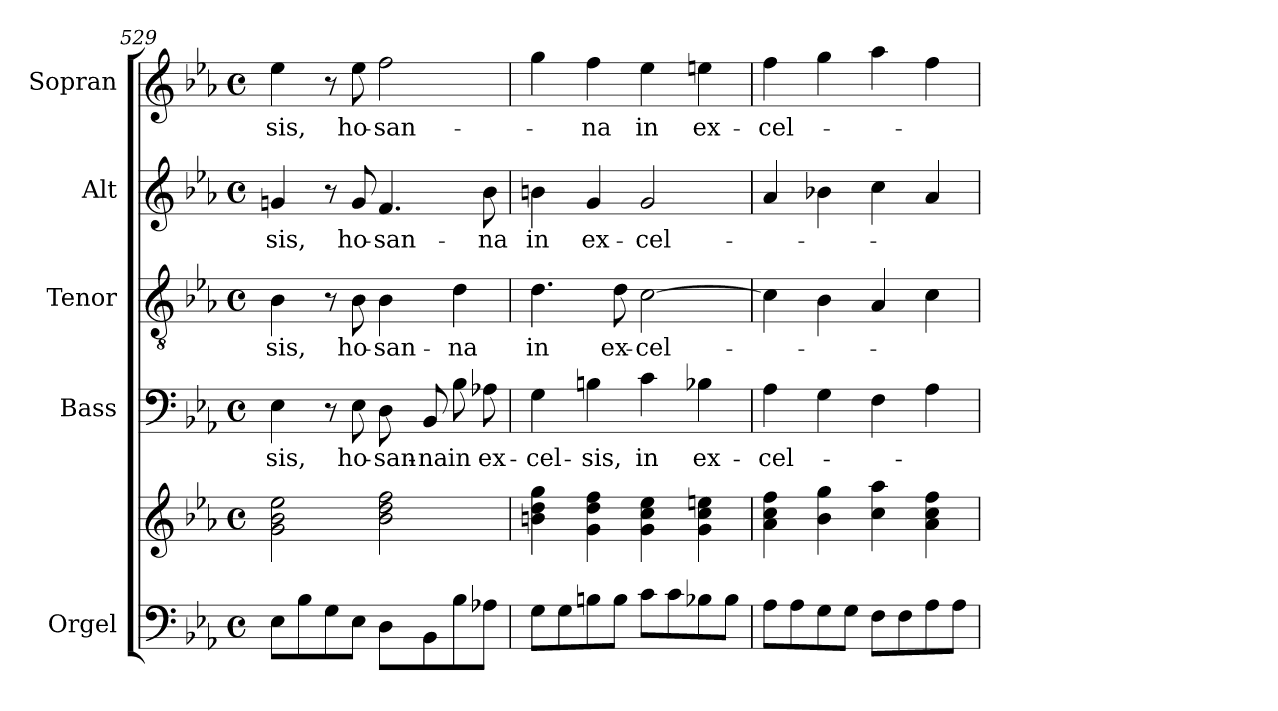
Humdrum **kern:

**kern	**kern	**kern	**text	**kern	**text	**kern	**text	**kern	**text
*part5	*part5	*part4	*part4	*part3	*part3	*part2	*part2	*part1	*part1
*staff6	*staff5	*staff4	*staff4	*staff3	*staff3	*staff2	*staff2	*staff1	*staff1
*I"Orgel	*	*I"Bass	*	*I"Tenor	*	*I"Alt	*	*I"Sopran	*
*I'Org.	*	*I'B.	*	*I'T.	*	*I'A.	*	*I'S.	*
*clefF4	*clefG2	*clefF4	*	*clefGv2	*	*clefG2	*	*clefG2	*
*k[b-e-a-]	*k[b-e-a-]	*k[b-e-a-]	*	*k[b-e-a-]	*	*k[b-e-a-]	*	*k[b-e-a-]	*
*E-:	*E-:	*E-:	*	*E-:	*	*E-:	*	*E-:	*
*M4/4	*M4/4	*M4/4	*	*M4/4	*	*M4/4	*	*M4/4	*
*met(c)	*met(c)	*met(c)	*	*met(c)	*	*met(c)	*	*met(c)	*
=529	=529	=529	=529	=529	=529	=529	=529	=529	=529
!	!	!	!LO:LY:b	!	!LO:LY:b	!	!LO:LY:b	!	!LO:LY:b
8E-\L	2g\ 2b-\ 2ee-\	4E-\	-sis,	4B-\	-sis,	4gn/	-sis,	4ee-\	-sis,
8B-\	.	.	.	.	.	.	.	.	.
8G\	.	8r	.	8r	.	8r	.	8r	.
!	!	!	!LO:LY:b	!	!LO:LY:b	!	!LO:LY:b	!	!LO:LY:b
8E-\J	.	8E-\	ho-	8B-\	ho-	8g/	ho-	8ee-\	ho-
!	!	!	!LO:LY:b	!	!LO:LY:b	!	!LO:LY:b	!	!LO:LY:b
8D\L	2b-\ 2dd\ 2ff\	8D\	-san-	4B-\	-san-	4.f/	-san-	2ff\	-san-
!	!	!	!LO:LY:b	!	!	!	!	!	!
8BB-\	.	8BB-/	-na	.	.	.	.	.	.
!	!	!	!LO:LY:b	!	!LO:LY:b	!	!	!	!
8B-\	.	8B-\	in	4d\	-na	.	.	.	.
!	!	!	!LO:LY:b	!	!	!	!LO:LY:b	!	!
8A-X\J	.	8A-X\	ex-	.	.	8b-\	-na	.	.
!!LO:PB:g=z
=530	=530	=530	=530	=530	=530	=530	=530	=530	=530
!	!	!	!LO:LY:b	!	!LO:LY:b	!	!LO:LY:b	!	!
8G\L	4bn\ 4dd\ 4gg\	4G\	-cel-	4.d\	in	4bn\	in	4gg\	.
8G\	.	.	.	.	.	.	.	.	.
!	!	!	!LO:LY:b	!	!	!	!LO:LY:b	!	!LO:LY:b
8Bn\	4g\ 4dd\ 4ff\	4Bn\	-sis,	.	.	4g/	ex-	4ff\	-na
!	!	!	!	!	!LO:LY:b	!	!	!	!
8B\J	.	.	.	8d\	ex-	.	.	.	.
!	!	!	!LO:LY:b	!	!LO:LY:b	!	!LO:LY:b	!	!LO:LY:b
8c\L	4g\ 4cc\ 4ee-\	4c\	in	[2c\	-cel-	2g/	-cel-	4ee-\	in
8c\	.	.	.	.	.	.	.	.	.
!	!	!	!LO:LY:b	!	!	!	!	!	!LO:LY:b
8B-X\	4g\ 4cc\ 4een\	4B-X\	ex-	.	.	.	.	4een\	ex-
8B-\J	.	.	.	.	.	.	.	.	.
=531	=531	=531	=531	=531	=531	=531	=531	=531	=531
!	!	!	!LO:LY:b	!	!	!	!	!	!LO:LY:b
8A-\L	4a-\ 4cc\ 4ff\	4A-\	-cel-	4c\]	.	4a-/	.	4ff\	-cel-
8A-\	.	.	.	.	.	.	.	.	.
8G\	4b-\ 4gg\	4G\	.	4B-\	.	4b-X\	.	4gg\	.
8G\J	.	.	.	.	.	.	.	.	.
8F\L	4cc\ 4aa-\	4F\	.	4A-/	.	4cc\	.	4aa-\	.
8F\	.	.	.	.	.	.	.	.	.
8A-\	4a-\ 4cc\ 4ff\	4A-\	.	4c\	.	4a-/	.	4ff\	.
8A-\J	.	.	.	.	.	.	.	.	.
=	=	=	=	=	=	=	=	=	=
*-	*-	*-	*-	*-	*-	*-	*-	*-	*-
